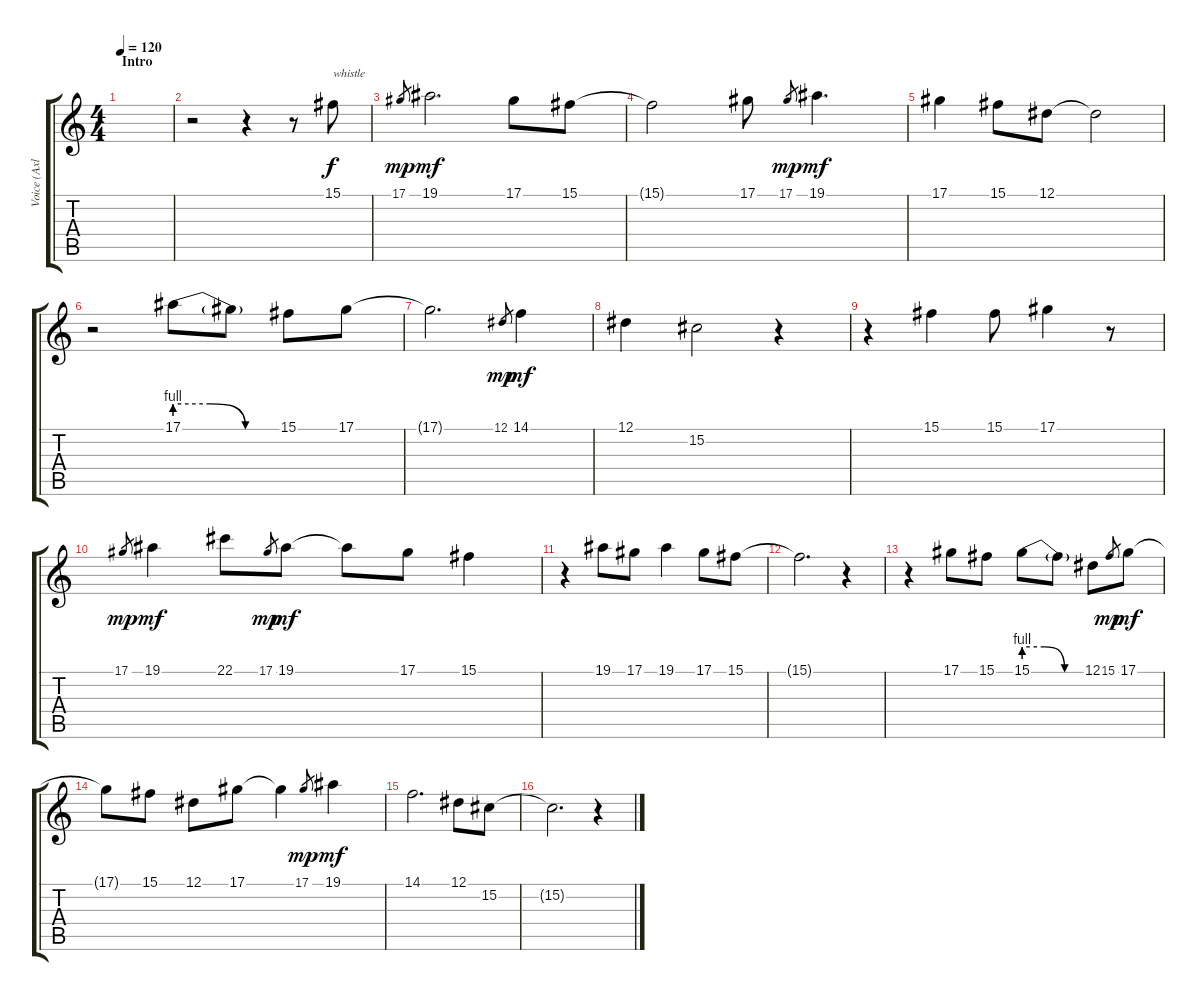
\track ("Voice (Axl)" "Voice (Axl") {instrument whistle}
\staff {score tabs}
\tuning (Eb4 Bb3 Gb3 Db3 Ab2 Eb2) {hide}
\ts (4 4)
\section ("" "Intro")
\tempo 120
\clef g2
\ks c
|
r.2 r.4 r.8 15.1.8{txt "whistle"} |
17.1.8{gr dy mp} 19.1.2{d dy mf} 17.1.8 15.1.8 |
15.1{t}.2 17.1.8 17.1.8{gr dy mp} 19.1.4{d dy mf} |
17.1.4 15.1.8 12.1.8 12.1{t}.2 |
r.2 17.1{be (custom 0 4 20 4 40 0 60 0)}.8 17.1{t}.8 15.1.8 17.1.8 |
17.1{t}.2{d} 12.1.8{gr dy mp} 14.1.4{dy mf} |
12.1.4 15.2.2 r.4 |
r.4 15.1.4 15.1.8 17.1.4 r.8 |
17.1.8{gr dy mp} 19.1.4{dy mf} 22.1.8 17.1.8{gr dy mp} 19.1.8{dy mf} 19.1{t}.8 17.1.8 15.1.4 |
r.4 19.1.8 17.1.8 19.1.4 17.1.8 15.1.8 |
15.1{t}.2{d} r.4 |
r.4 17.1.8 15.1.8 15.1{be (custom 0 4 20 4 40 0 60 0)}.8 15.1{t}.8 12.1.8 15.1.8{gr dy mp} 17.1.8{dy mf} |
17.1{t}.8 15.1.8 12.1.8 17.1.8 17.1{t}.4 17.1.8{gr dy mp} 19.1.4{dy mf} |
14.1.2{d} 12.1.8 15.2.8 |
15.2{t}.2{d} r.4
